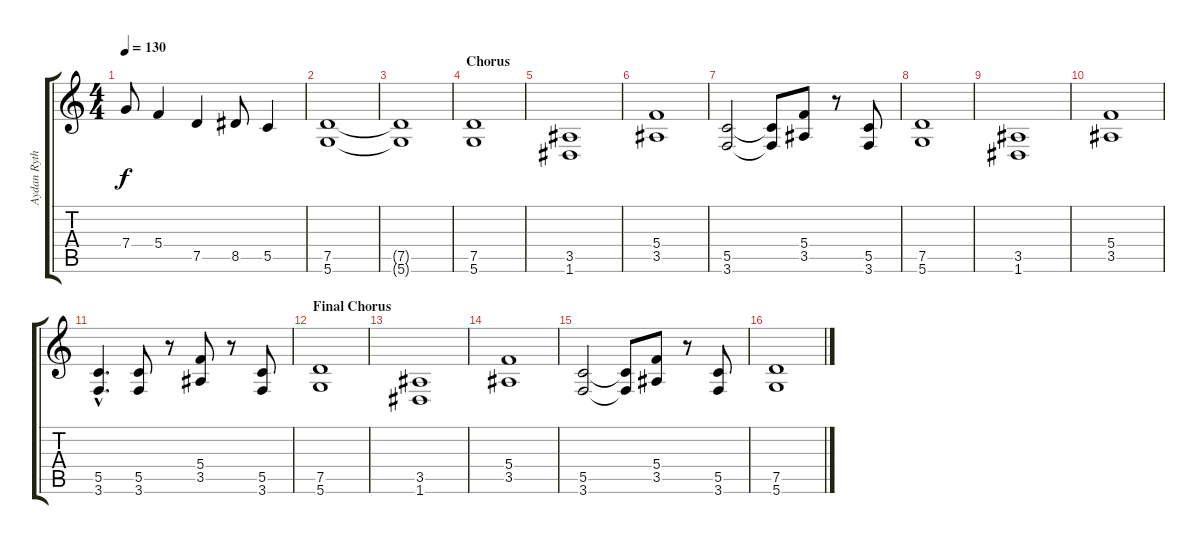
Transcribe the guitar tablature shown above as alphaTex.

\track ("Aydan Rythm" "Aydan Ryth") {instrument distortionguitar}
\staff {score tabs}
\tuning (D4 A3 F3 C3 G2 D2) {hide}
\ts (4 4)
\tempo 130
\clef g2
\ks c
7.4.8{dy f volume 10 balance 16} 5.4.4 7.5.4{volume 13} 8.5.8 5.5.4 |
(7.5 5.6).1{balance 8} |
(7.5{t} 5.6{t}).1 |
\section ("" "Chorus")
(7.5 5.6).1{balance 8} |
(3.5 1.6).1 |
(5.4 3.5).1 |
(5.5 3.6).2 (5.5{t} 3.6{t}).8 (5.4 3.5).8 r.8 (5.5 3.6).8 |
(7.5 5.6).1 |
(3.5 1.6).1 |
(5.4 3.5).1 |
(5.5{hac} 3.6{hac}).4{d} (5.5 3.6).8 r.8 (5.4 3.5).8 r.8 (5.5 3.6).8 |
\section ("" "Final Chorus")
(7.5 5.6).1{balance 8} |
(3.5 1.6).1 |
(5.4 3.5).1 |
(5.5 3.6).2 (5.5{t} 3.6{t}).8 (5.4 3.5).8 r.8 (5.5 3.6).8 |
(7.5 5.6).1
